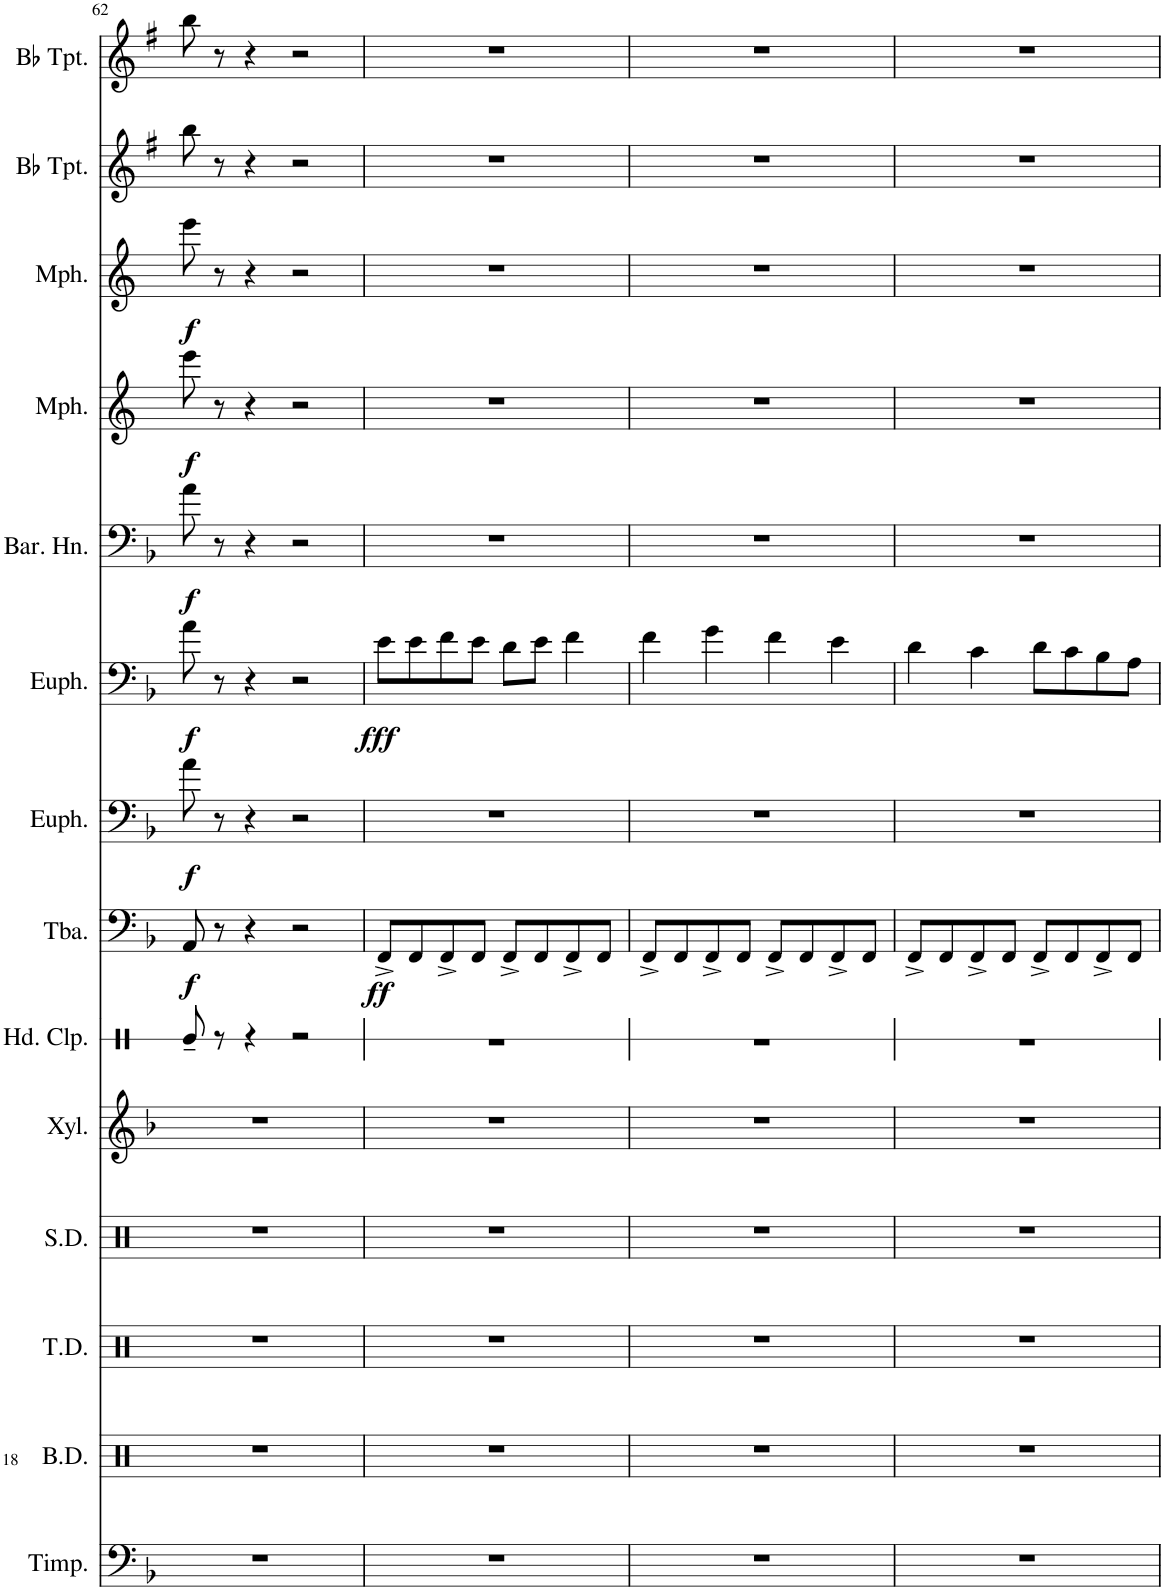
**kern	**kern	**kern	**kern	**kern	**kern	**kern	**dynam	**kern	**dynam	**kern	**dynam	**kern	**dynam	**kern	**dynam	**kern	**dynam	**kern	**kern
*part14	*part13	*part12	*part11	*part10	*part9	*part8	*part8	*part7	*part7	*part6	*part6	*part5	*part5	*part4	*part4	*part3	*part3	*part2	*part1
*staff14	*staff13	*staff12	*staff11	*staff10	*staff9	*staff8	*staff8	*staff7	*staff7	*staff6	*staff6	*staff5	*staff5	*staff4	*staff4	*staff3	*staff3	*staff2	*staff1
*I"Timpani	*I"Bass Drums	*I"Tenor Drums	*I"Snare Drum	*I"Xylophone	*I"Hand Clap	*I"Tuba	*	*I"Euphonium	*	*I"Euphonium	*	*I"Baritone Horn	*	*I"Mellophone	*	*I"Mellophone	*	*I"Bb Trumpet	*I"Bb Trumpet
*I'Timp.	*I'B.D.	*I'T.D.	*I'S.D.	*I'Xyl.	*I'Hd. Clp.	*I'Tba.	*	*I'Euph.	*	*I'Euph.	*	*I'Bar. Hn.	*	*I'Mph.	*	*I'Mph.	*	*I'Bb Tpt.	*I'Bb Tpt.
!!LO:PB:g=z
*clefF4	*clefX	*clefX	*clefX	*clefG2	*clefX	*clefF4	*	*clefF4	*	*clefF4	*	*clefF4	*	*clefG2	*	*clefG2	*	*clefG2	*clefG2
*	*	*	*	*Trd-7c-12	*	*	*	*	*	*	*	*Trd4c7	*	*Trd4c7	*	*Trd4c7	*	*Trd1c2	*Trd1c2
*k[b-]	*k[]	*k[]	*k[]	*k[b-]	*k[]	*k[b-]	*	*k[b-]	*	*k[b-]	*	*k[b-]	*	*k[]	*	*k[]	*	*k[f#]	*k[f#]
*M4/4	*M4/4	*M4/4	*M4/4	*M4/4	*M4/4	*M4/4	*	*M4/4	*	*M4/4	*	*M4/4	*	*M4/4	*	*M4/4	*	*M4/4	*M4/4
=62	=62	=62	=62	=62	=62	=62	=62	=62	=62	=62	=62	=62	=62	=62	=62	=62	=62	=62	=62
!	!	!	!	!	!	!	!LO:DY:b	!	!LO:DY:b	!	!LO:DY:b	!	!LO:DY:b	!	!LO:DY:b	!	!LO:DY:b	!	!
1r	1r	1r	1r	1r	8Re~/	8AA/	f	8a\	f	8a\	f	8a\	f	8eee\	f	8eee\	f	8bb\	8bb\
.	.	.	.	.	8r	8r	.	8r	.	8r	.	8r	.	8r	.	8r	.	8r	8r
.	.	.	.	.	4r	4r	.	4r	.	4r	.	4r	.	4r	.	4r	.	4r	4r
.	.	.	.	.	2r	2r	.	2r	.	2r	.	2r	.	2r	.	2r	.	2r	2r
=63	=63	=63	=63	=63	=63	=63	=63	=63	=63	=63	=63	=63	=63	=63	=63	=63	=63	=63	=63
!	!	!	!	!	!	!	!LO:DY:b	!	!	!	!LO:DY:b	!	!	!	!	!	!	!	!
1r	1r	1r	1r	1r	1r	8FF^/L	ff	1r	.	8e\L	fff	1r	.	1r	.	1r	.	1r	1r
.	.	.	.	.	.	8FF/	.	.	.	8e\	.	.	.	.	.	.	.	.	.
.	.	.	.	.	.	8FF^/	.	.	.	8f\	.	.	.	.	.	.	.	.	.
.	.	.	.	.	.	8FF/J	.	.	.	8e\J	.	.	.	.	.	.	.	.	.
.	.	.	.	.	.	8FF^/L	.	.	.	8d\L	.	.	.	.	.	.	.	.	.
.	.	.	.	.	.	8FF/	.	.	.	8e\J	.	.	.	.	.	.	.	.	.
.	.	.	.	.	.	8FF^/	.	.	.	4f\	.	.	.	.	.	.	.	.	.
.	.	.	.	.	.	8FF/J	.	.	.	.	.	.	.	.	.	.	.	.	.
=64	=64	=64	=64	=64	=64	=64	=64	=64	=64	=64	=64	=64	=64	=64	=64	=64	=64	=64	=64
1r	1r	1r	1r	1r	1r	8FF^/L	.	1r	.	4f\	.	1r	.	1r	.	1r	.	1r	1r
.	.	.	.	.	.	8FF/	.	.	.	.	.	.	.	.	.	.	.	.	.
.	.	.	.	.	.	8FF^/	.	.	.	4g\	.	.	.	.	.	.	.	.	.
.	.	.	.	.	.	8FF/J	.	.	.	.	.	.	.	.	.	.	.	.	.
.	.	.	.	.	.	8FF^/L	.	.	.	4f\	.	.	.	.	.	.	.	.	.
.	.	.	.	.	.	8FF/	.	.	.	.	.	.	.	.	.	.	.	.	.
.	.	.	.	.	.	8FF^/	.	.	.	4e\	.	.	.	.	.	.	.	.	.
.	.	.	.	.	.	8FF/J	.	.	.	.	.	.	.	.	.	.	.	.	.
=65	=65	=65	=65	=65	=65	=65	=65	=65	=65	=65	=65	=65	=65	=65	=65	=65	=65	=65	=65
1r	1r	1r	1r	1r	1r	8FF^/L	.	1r	.	4d\	.	1r	.	1r	.	1r	.	1r	1r
.	.	.	.	.	.	8FF/	.	.	.	.	.	.	.	.	.	.	.	.	.
.	.	.	.	.	.	8FF^/	.	.	.	4c\	.	.	.	.	.	.	.	.	.
.	.	.	.	.	.	8FF/J	.	.	.	.	.	.	.	.	.	.	.	.	.
.	.	.	.	.	.	8FF^/L	.	.	.	8d\L	.	.	.	.	.	.	.	.	.
.	.	.	.	.	.	8FF/	.	.	.	8c\	.	.	.	.	.	.	.	.	.
.	.	.	.	.	.	8FF^/	.	.	.	8B-\	.	.	.	.	.	.	.	.	.
.	.	.	.	.	.	8FF/J	.	.	.	8A\J	.	.	.	.	.	.	.	.	.
=	=	=	=	=	=	=	=	=	=	=	=	=	=	=	=	=	=	=	=
*-	*-	*-	*-	*-	*-	*-	*-	*-	*-	*-	*-	*-	*-	*-	*-	*-	*-	*-	*-
